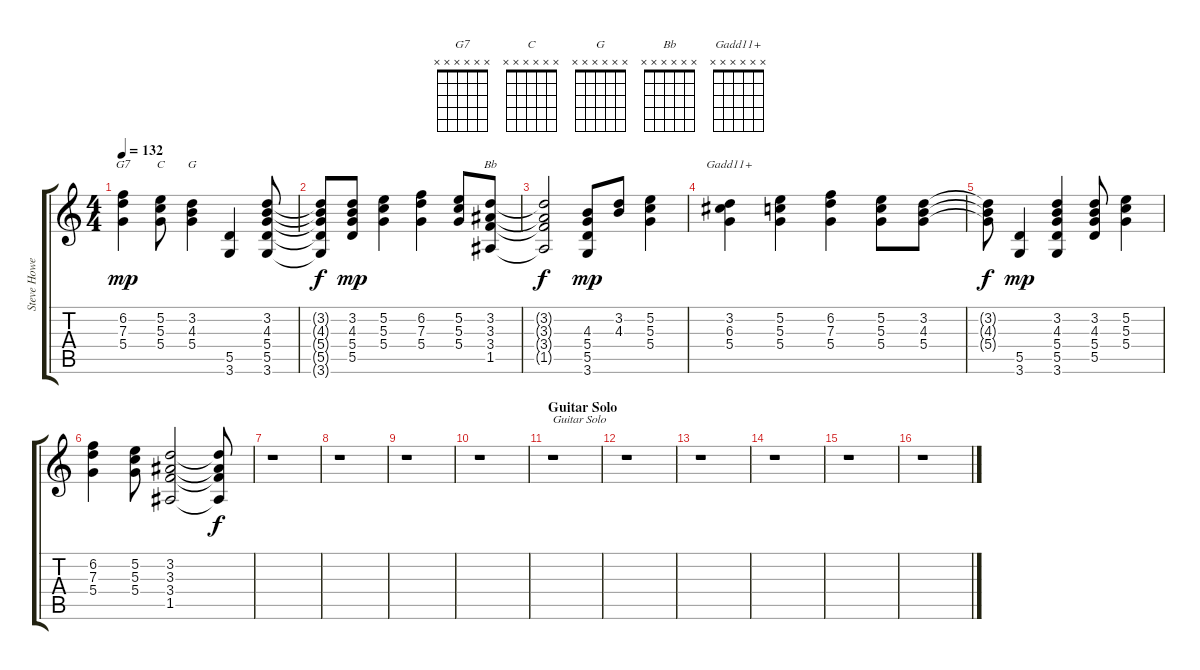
\track ("Steve Howe 2" "Steve Howe") {instrument overdrivenguitar}
\staff {score tabs}
\tuning (E4 B3 G3 D3 A2 E2) {hide}
\chord ("G7" x x x x x x)
\chord ("C" x x x x x x)
\chord ("G" x x x x x x)
\chord ("Bb" x x x x x x)
\chord ("Gadd11+" x x x x x x)
\ts (4 4)
\tempo 132
\clef g2
\ks c
(6.2 7.3 5.4).4{ch "G7" dy mp} (5.2 5.3 5.4).8{ch "C"} (3.2 4.3 5.4).4{ch "G"} (5.5 3.6).4 (3.2 4.3 5.4 5.5 3.6).8 |
(3.2{t} 4.3{t} 5.4{t} 5.5{t} 3.6{t}).8{dy f} (3.2 4.3 5.4 5.5).8{dy mp} (5.2 5.3 5.4).4 (6.2 7.3 5.4).4 (5.2 5.3 5.4).8 (3.2 3.3 3.4 1.5).8{ch "Bb"} |
(3.2{t} 3.3{t} 3.4{t} 1.5{t}).2{dy f} (4.3 5.4 5.5 3.6).8{dy mp} (3.2 4.3).8 (5.2 5.3 5.4).4 |
(3.2 6.3 5.4).4{ch "Gadd11+"} (5.2 5.3 5.4).4 (6.2 7.3 5.4).4 (5.2 5.3 5.4).8 (3.2 4.3 5.4).8 |
(3.2{t} 4.3{t} 5.4{t}).8{dy f} (5.5 3.6).4{dy mp} (3.2 4.3 5.4 5.5 3.6).4 (3.2 4.3 5.4 5.5).8 (5.2 5.3 5.4).4 |
(6.2 7.3 5.4).4 (5.2 5.3 5.4).8 (3.2 3.3 3.4 1.5).2 (3.2{t} 3.3{t} 3.4{t} 1.5{t}).8{dy f} |
r.1 |
r.1 |
r.1 |
r.1 |
\section ("" "Guitar Solo")
r.1{txt "Guitar Solo"} |
r.1 |
r.1 |
r.1 |
r.1 |
r.1
